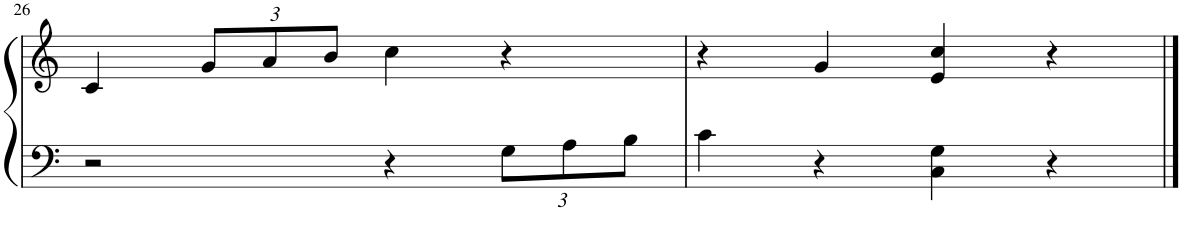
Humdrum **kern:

**kern	**kern
*part1	*part1
*staff2	*staff1
*I"Piano	*
*I'Pno.	*
!!LO:PB:g=z
*clefF4	*clefG2
*k[]	*k[]
*M4/4	*M4/4
=26	=26
2r	4c/
*	*Xbrackettup
.	12g/L
.	12a/
.	12b/J
4r	4cc\
*Xbrackettup	*
12G\L	4r
12A\	.
12B\J	.
=27	=27
4c\	4r
4r	4g/
4C\ 4G\	4e/ 4cc/
4r	4r
==	==
*-	*-
